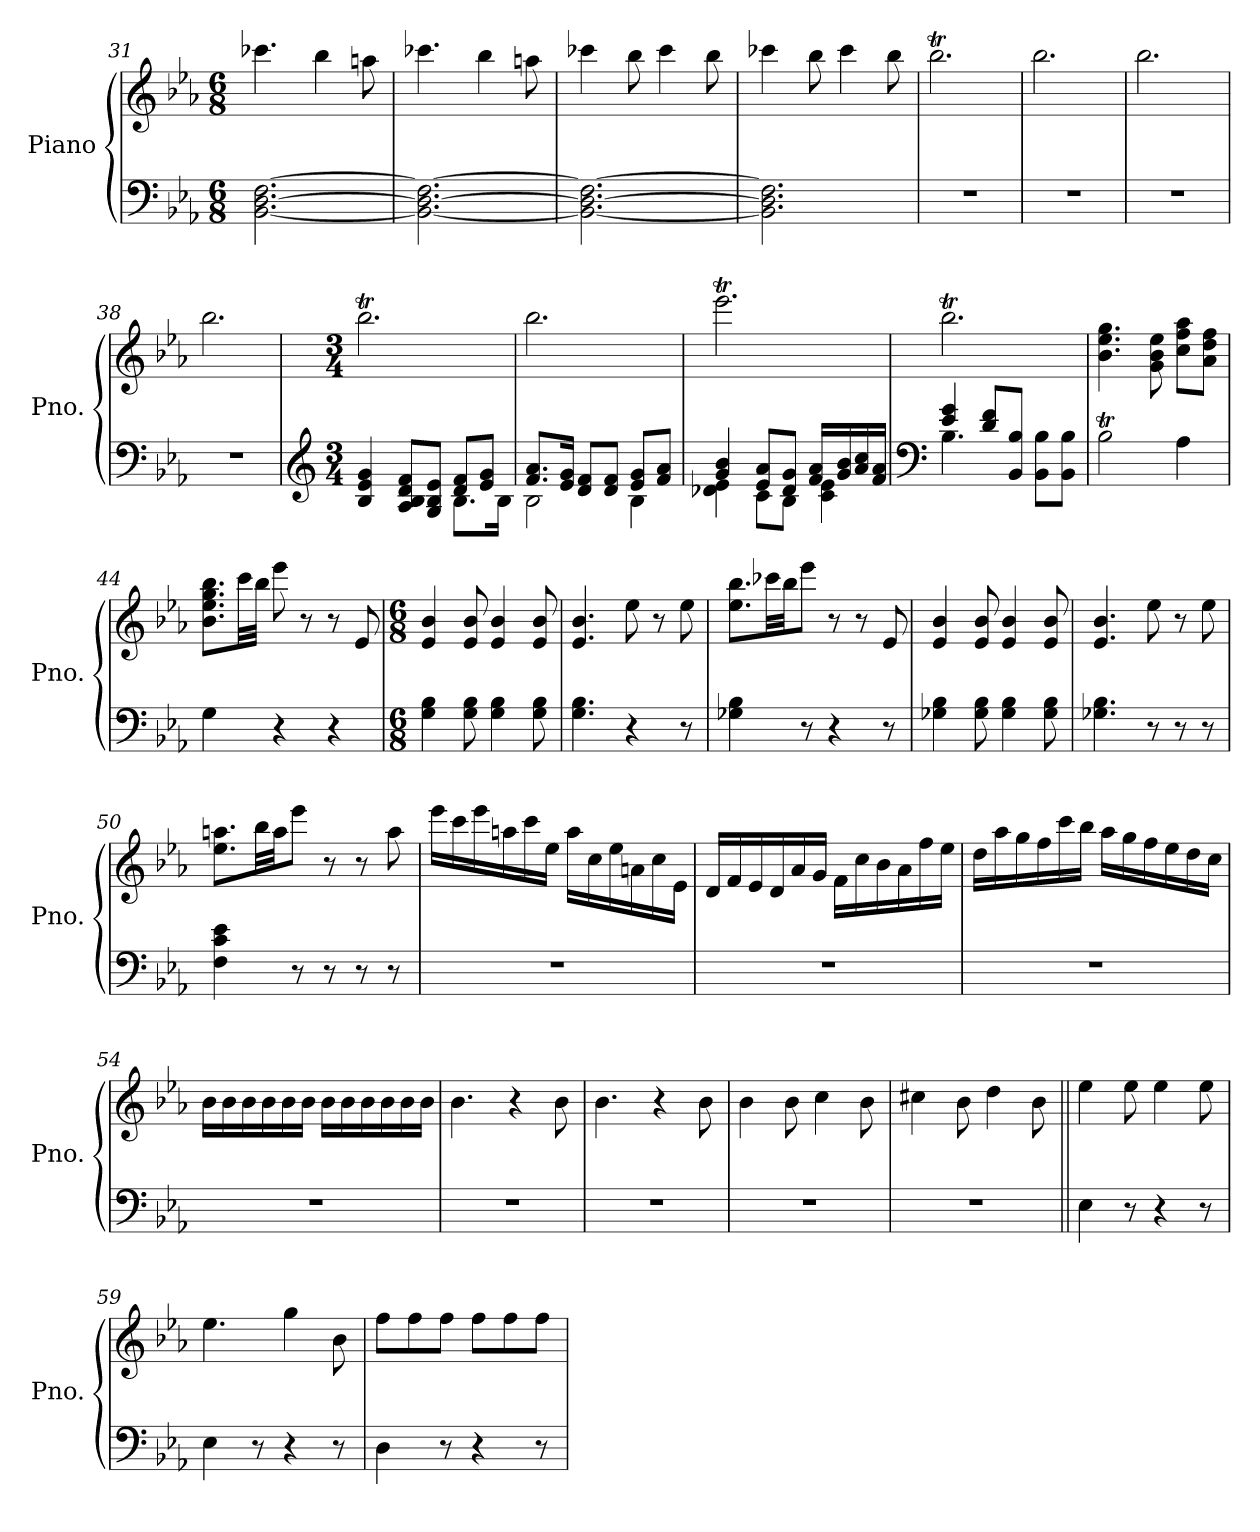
**kern	**kern
*part1	*part1
*staff2	*staff1
*I"Piano	*
*I'Pno.	*
*clefF4	*clefG2
*k[b-e-a-]	*k[b-e-a-]
*M6/8	*M6/8
=31	=31
[2.BB-\ [2.D\ [2.F\	4.ccc-X\
.	4bb-\
.	8aan\
=32	=32
2.BB-\_ 2.D\_ 2.F\_	4.ccc-X\
.	4bb-\
.	8aan\
=33	=33
2.BB-\_ 2.D\_ 2.F\_	4ccc-X\
.	8bb-\
.	4ccc-\
.	8bb-\
=34	=34
2.BB-\] 2.D\] 2.F\]	4ccc-X\
.	8bb-\
.	4ccc-\
.	8bb-\
=35	=35
2.r	2.bb-T\
!!LO:PB:g=z
=36	=36
2.r	2.bb-\
=37	=37
2.r	2.bb-\
=38	=38
2.r	2.bb-TTT\
=39	=39
*clefG2	*
*M3/4	*M3/4
*	*MM60
*^	*
4B-/ 4e-/ 4g/	2ryy	2.bb-T\
8A-/ 8B-/ 8d/ 8f/L	.	.
8G/ 8B-/ 8e-/J	.	.
8d/ 8f/L	8.B-\L	.
8e-/ 8g/J	.	.
.	16B-\Jk	.
=40	=40	=40
8.f/ 8.a-/L	2B-\	2.bb-TTT\
16e-/ 16g/Jk	.	.
8d/ 8f/L	.	.
8d/ 8f/J	.	.
8e-/ 8g/L	4B-\	.
8f/ 8a-/J	.	.
=41	=41	=41
4g/ 4b-/	4d-X\ 4e-\	2.eee-T\
8e-/ 8a-/L	8c\L	.
8d-/ 8g/J	8B-\J	.
16f/ 16a-/LL	4c\ 4e-\	.
16g/ 16b-/	.	.
16a-/ 16cc/	.	.
16f/ 16a-/JJ	.	.
=42	=42	=42
*clefF4	*	*
4e-/ 4g/	4.B-\	2.bb-T\
8d/ 8f/L	.	.
8BB-/ 8B-/J	4.ryy	.
8BB-\ 8B-\L	.	.
8BB-\ 8B-\J	.	.
*v	*v	*
!!LO:LB:g=z
=43	=43
2B-T\	4.b-\ 4.ee-\ 4.gg\
.	8g\ 8b-\ 8ee-\
4A-\	8cc\ 8ff\ 8aa-\L
.	8a-\ 8dd\ 8ff\J
=44	=44
4G\	8.b-\ 8.ee-\ 8.gg\ 8.bb-\L
.	32ccc\LL
.	32bb-\JJJ
4r	8eee-\
.	8r
4r	8r
.	8e-/
=45	=45
*M6/8	*M6/8
4G\ 4B-\	4e-/ 4b-/
8G\ 8B-\	8e-/ 8b-/
4G\ 4B-\	4e-/ 4b-/
8G\ 8B-\	8e-/ 8b-/
=46	=46
4.G\ 4.B-\	4.e-/ 4.b-/
4r	8ee-\
.	8r
8r	8ee-\
=47	=47
4G-X\ 4B-\	8.ee-\ 8.bb-\L
.	32ccc-X\LL
.	32bb-\JJ
8r	8eee-\J
4r	8r
.	8r
8r	8e-/
=48	=48
4G-X\ 4B-\	4e-/ 4b-/
8G-\ 8B-\	8e-/ 8b-/
4G-\ 4B-\	4e-/ 4b-/
8G-\ 8B-\	8e-/ 8b-/
!!LO:LB:g=z
=49	=49
4.G-X\ 4.B-\	4.e-/ 4.b-/
8r	8ee-\
8r	8r
8r	8ee-\
=50	=50
4F\ 4c\ 4e-\	8.ee-\ 8.aan\L
.	32bb-\LL
.	32aa\JJ
8r	8eee-\J
8r	8r
8r	8r
8r	8aa\
=51	=51
2.r	16eee-\LL
.	16ccc\
.	16eee-\
.	16aan\
.	16ccc\
.	16ee-\JJ
.	16aa\LL
.	16cc\
.	16ee-\
.	16an\
.	16cc\
.	16e-\JJ
=52	=52
2.r	16d/LL
.	16f/
.	16e-/
.	16d/
.	16a-/
.	16g/JJ
.	16f\LL
.	16cc\
.	16b-\
.	16a-\
.	16ff\
.	16ee-\JJ
!!LO:LB:g=z
=53	=53
2.r	16dd\LL
.	16aa-\
.	16gg\
.	16ff\
.	16ccc\
.	16bb-\JJ
.	16aa-\LL
.	16gg\
.	16ff\
.	16ee-\
.	16dd\
.	16cc\JJ
=54	=54
2.r	16b-\LL
.	16b-\
.	16b-\
.	16b-\
.	16b-\
.	16b-\JJ
.	16b-\LL
.	16b-\
.	16b-\
.	16b-\
.	16b-\
.	16b-\JJ
=55	=55
2.r	4.b-\
.	4r
.	8b-\
=56	=56
2.r	4.b-\
.	4r
.	8b-\
=57	=57
2.r	4b-\
.	8b-\
.	4cc\
.	8b-\
=57X1	=57X1
2.r	4cc#X\
.	8b-\
.	4dd\
.	8b-\
!!LO:LB:g=z
=58||	=58||
*	*MM180
4E-\	4ee-\
8r	8ee-\
4r	4ee-\
8r	8ee-\
=59	=59
4E-\	4.ee-\
8r	.
4r	4gg\
8r	8b-\
=60	=60
4D\	8ff\L
.	8ff\
8r	8ff\J
4r	8ff\L
.	8ff\
8r	8ff\J
=	=
*-	*-
